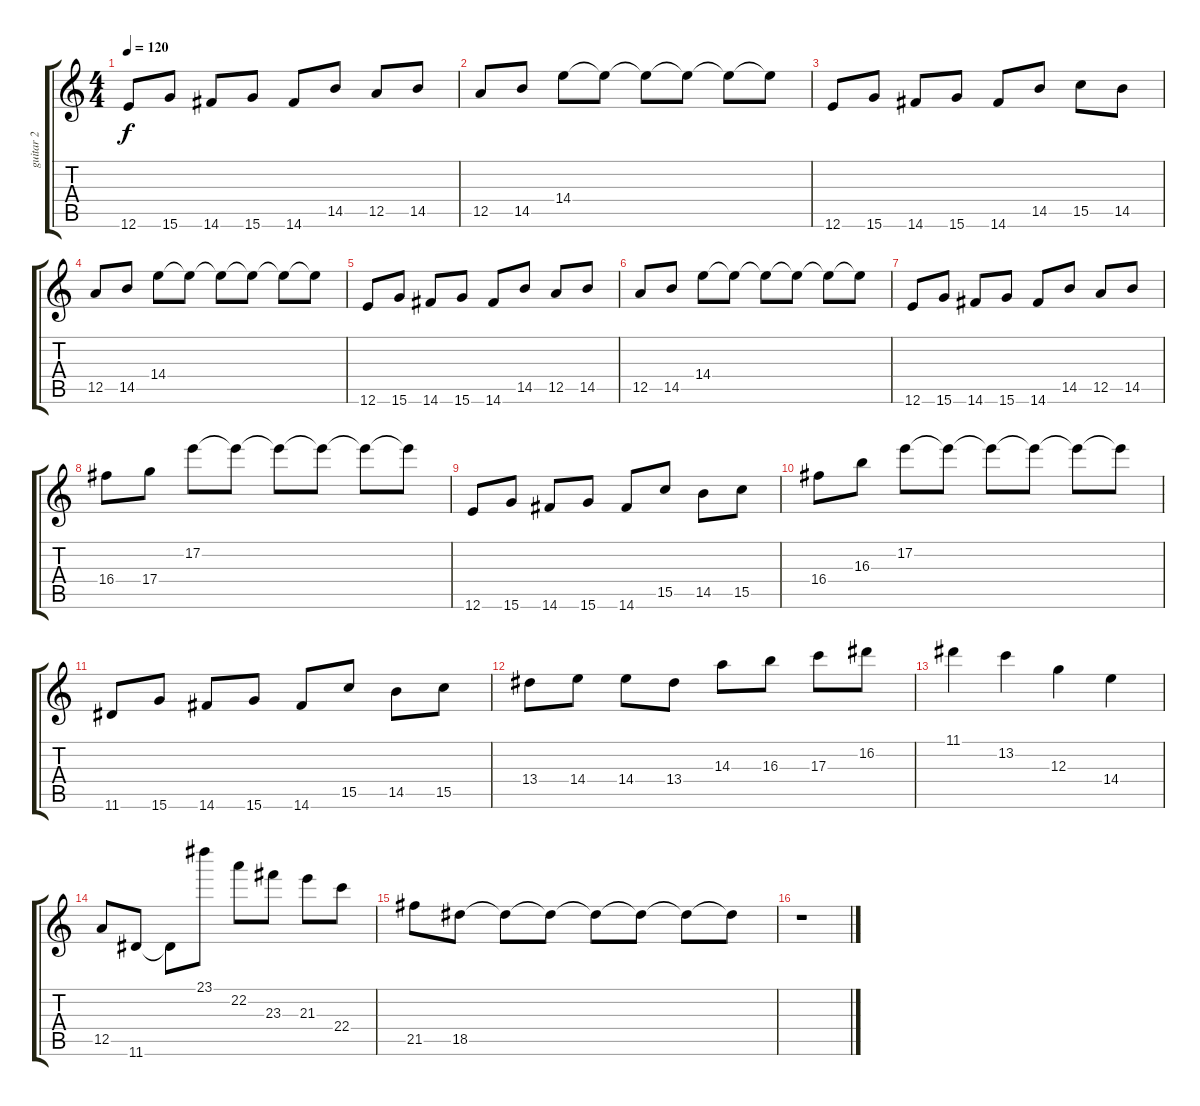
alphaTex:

\track ("guitar 2" "guitar 2") {instrument overdrivenguitar}
\staff {score tabs}
\tuning (E4 B3 G3 D3 A2 E2) {hide}
\ts (4 4)
\tempo 120
\clef g2
\ks c
12.6.8{dy f} 15.6.8 14.6.8 15.6.8 14.6.8 14.5.8 12.5.8 14.5.8 |
12.5.8 14.5.8 14.4.8 14.4{t}.8 14.4{t}.8 14.4{t}.8 14.4{t}.8 14.4{t}.8 |
12.6.8 15.6.8 14.6.8 15.6.8 14.6.8 14.5.8 15.5.8 14.5.8 |
12.5.8 14.5.8 14.4.8 14.4{t}.8 14.4{t}.8 14.4{t}.8 14.4{t}.8 14.4{t}.8 |
12.6.8 15.6.8 14.6.8 15.6.8 14.6.8 14.5.8 12.5.8 14.5.8 |
12.5.8 14.5.8 14.4.8 14.4{t}.8 14.4{t}.8 14.4{t}.8 14.4{t}.8 14.4{t}.8 |
12.6.8 15.6.8 14.6.8 15.6.8 14.6.8 14.5.8 12.5.8 14.5.8 |
16.4.8 17.4.8 17.2.8 17.2{t}.8 17.2{t}.8 17.2{t}.8 17.2{t}.8 17.2{t}.8 |
12.6.8 15.6.8 14.6.8 15.6.8 14.6.8 15.5.8 14.5.8 15.5.8 |
16.4.8 16.3.8 17.2.8 17.2{t}.8 17.2{t}.8 17.2{t}.8 17.2{t}.8 17.2{t}.8 |
11.6.8 15.6.8 14.6.8 15.6.8 14.6.8 15.5.8 14.5.8 15.5.8 |
13.4.8 14.4.8 14.4.8 13.4.8 14.3.8 16.3.8 17.3.8 16.2.8 |
11.1.4 13.2.4 12.3.4 14.4.4 |
12.5.8 11.6.8 11.6{t}.8 23.1.8 22.2.8 23.3.8 21.3.8 22.4.8 |
21.5.8 18.5.8 18.5{t}.8 18.5{t}.8 18.5{t}.8 18.5{t}.8 18.5{t}.8 18.5{t}.8 |
r.1
